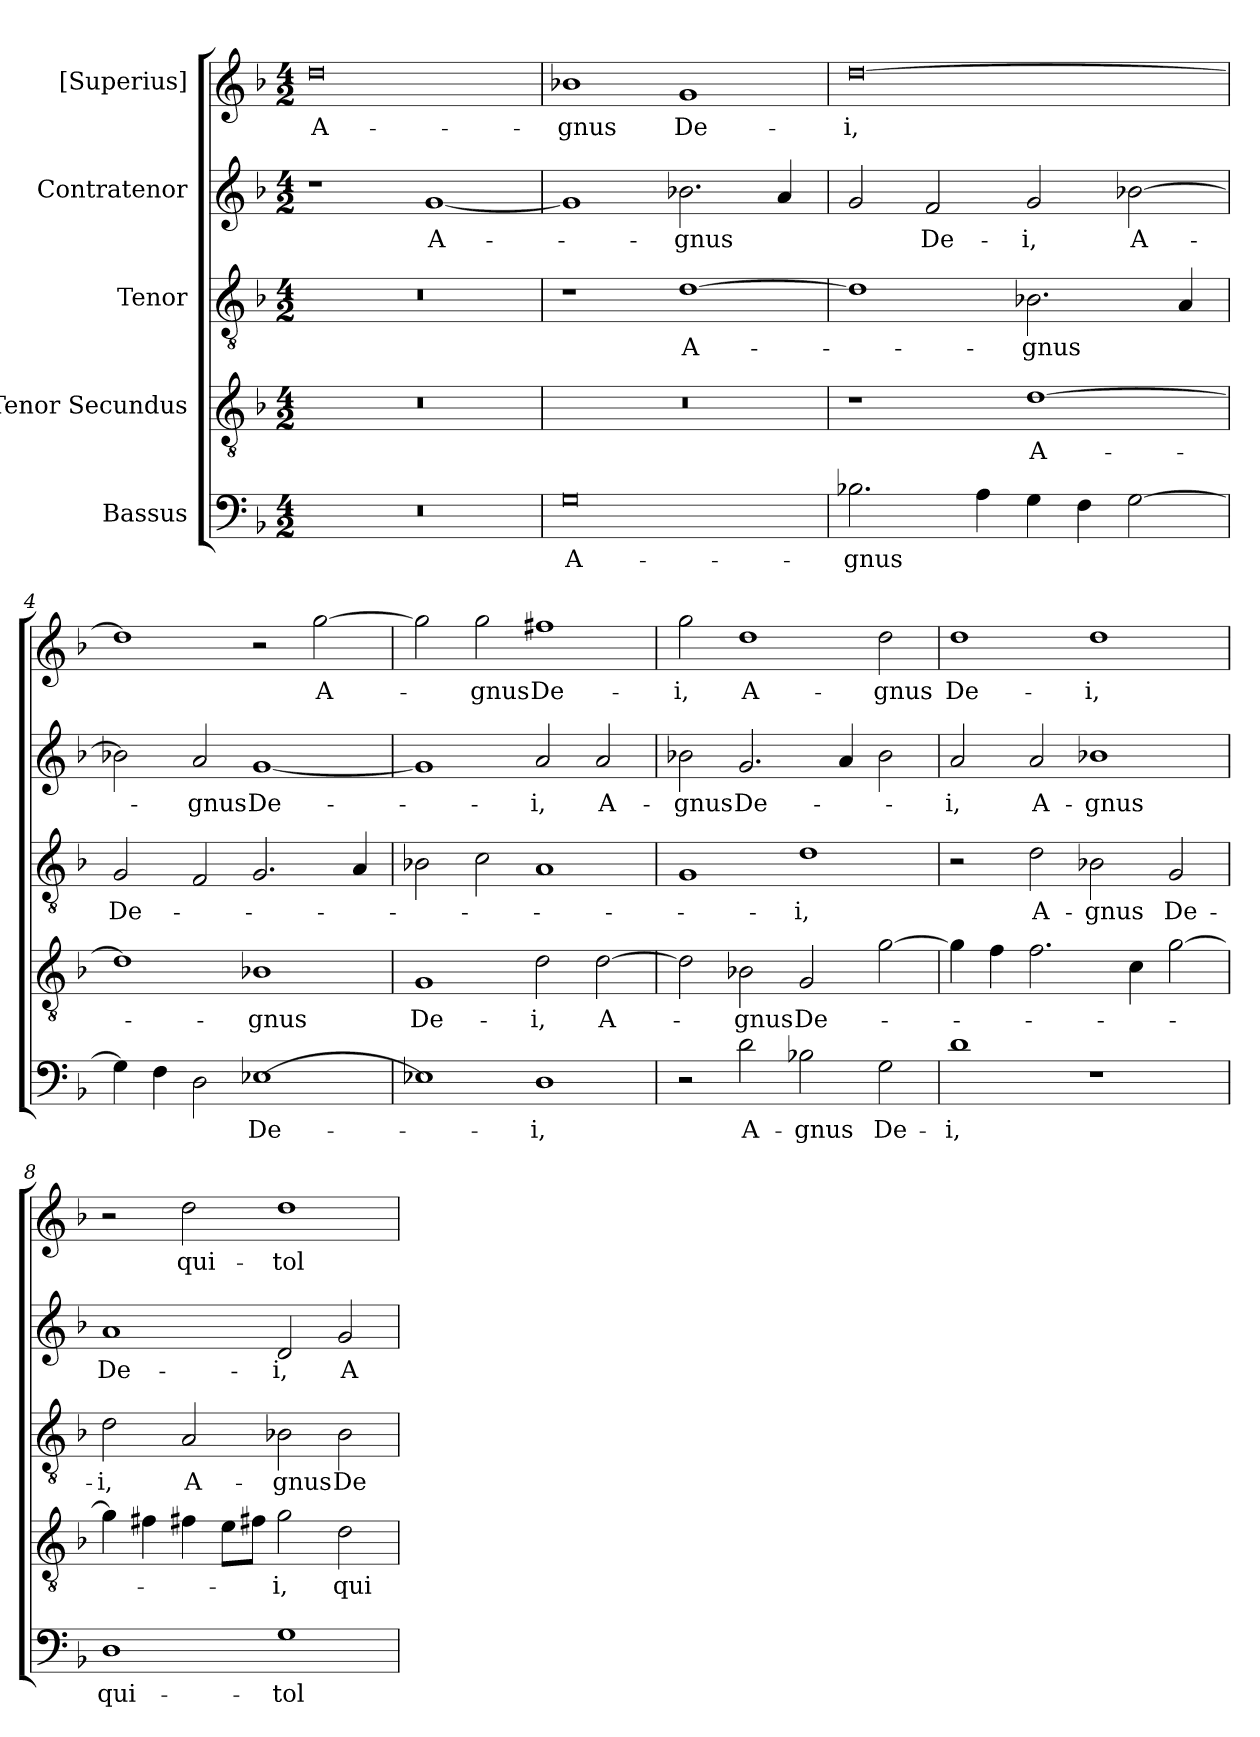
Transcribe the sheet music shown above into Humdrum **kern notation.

**kern	**text	**kern	**text	**kern	**text	**kern	**text	**kern	**text
*part5	*part5	*part4	*part4	*part3	*part3	*part2	*part2	*part1	*part1
*staff5	*staff5	*staff4	*staff4	*staff3	*staff3	*staff2	*staff2	*staff1	*staff1
*I"Bassus	*	*I"Tenor Secundus	*	*I"Tenor	*	*I"Contratenor	*	*I"[Superius]	*
*clefF4	*	*clefGv2	*	*clefGv2	*	*clefG2	*	*clefG2	*
*k[b-]	*	*k[b-]	*	*k[b-]	*	*k[b-]	*	*k[b-]	*
*M4/2	*	*M4/2	*	*M4/2	*	*M4/2	*	*M4/2	*
=1	=1	=1	=1	=1	=1	=1	=1	=1	=1
0r	.	0r	.	0r	.	1r	.	0dd\	A-
.	.	.	.	.	.	[1g/	A-	.	.
=2	=2	=2	=2	=2	=2	=2	=2	=2	=2
0G\	A-	0r	.	1r	.	1g/]	.	1b-X\	-gnus
.	.	.	.	[1d\	A-	2.b-X\	-gnus	1g/	De-
.	.	.	.	.	.	4a/	.	.	.
=3	=3	=3	=3	=3	=3	=3	=3	=3	=3
2.B-X\	-gnus	1r	.	1d\]	.	2g/	.	[0dd\	-i,
.	.	.	.	.	.	2f/	De-	.	.
4A\	.	.	.	.	.	.	.	.	.
4G\	.	[1d\	A-	2.B-X\	-gnus	2g/	-i,	.	.
4F\	.	.	.	.	.	.	.	.	.
[2G\	.	.	.	.	.	[2b-X\	A-	.	.
.	.	.	.	4A/	.	.	.	.	.
=4	=4	=4	=4	=4	=4	=4	=4	=4	=4
4G\]	.	1d\]	.	2G/	De-	2b-X\]	.	1dd\]	.
4F\	.	.	.	.	.	.	.	.	.
2D\	.	.	.	2F/	.	2a/	-gnus	.	.
[1E-X\	De-	1B-X\	-gnus	2.G/	.	[1g/	De-	2r	.
.	.	.	.	.	.	.	.	[2gg\	A-
.	.	.	.	4A/	.	.	.	.	.
=5	=5	=5	=5	=5	=5	=5	=5	=5	=5
1E-X\]	.	1G/	De-	2B-X\	.	1g/]	.	2gg\]	.
.	.	.	.	2c\	.	.	.	2gg\	-gnus
1D\	-i,	2d\	-i,	1A/	.	2a/	-i,	1ff#X\	De-
.	.	[2d\	A-	.	.	2a/	A-	.	.
=6	=6	=6	=6	=6	=6	=6	=6	=6	=6
2r	.	2d\]	.	1G/	.	2b-X\	-gnus	2gg\	-i,
2d\	A-	2B-X\	-gnus	.	.	2.g/	De-	1dd\	A-
2B-X\	-gnus	2G/	De-	1d\	-i,	.	.	.	.
.	.	.	.	.	.	4a/	.	.	.
2G\	De-	[2g\	.	.	.	2b-\	.	2dd\	-gnus
=7	=7	=7	=7	=7	=7	=7	=7	=7	=7
1d\	-i,	4g\]	.	2r	.	2a/	-i,	1dd\	De-
.	.	4f\	.	.	.	.	.	.	.
.	.	2.f\	.	2d\	A-	2a/	A-	.	.
1r	.	.	.	2B-X\	-gnus	1b-X\	-gnus	1dd\	-i,
.	.	4c\	.	.	.	.	.	.	.
.	.	[2g\	.	2G/	De-	.	.	.	.
=8	=8	=8	=8	=8	=8	=8	=8	=8	=8
1D\	qui-	4g\]	.	2d\	-i,	1a/	De-	2r	.
.	.	4f#X\	.	.	.	.	.	.	.
.	.	4f#X\	.	2A/	A-	.	.	2dd\	qui-
.	.	8e\L	.	.	.	.	.	.	.
.	.	8f#X\J	.	.	.	.	.	.	.
1G\	tol-	2g\	-i,	2B-X\	-gnus	2d/	-i,	1dd\	tol-
.	.	2d\	qui-	2B-\	De-	2g/	A-	.	.
=	=	=	=	=	=	=	=	=	=
*-	*-	*-	*-	*-	*-	*-	*-	*-	*-
